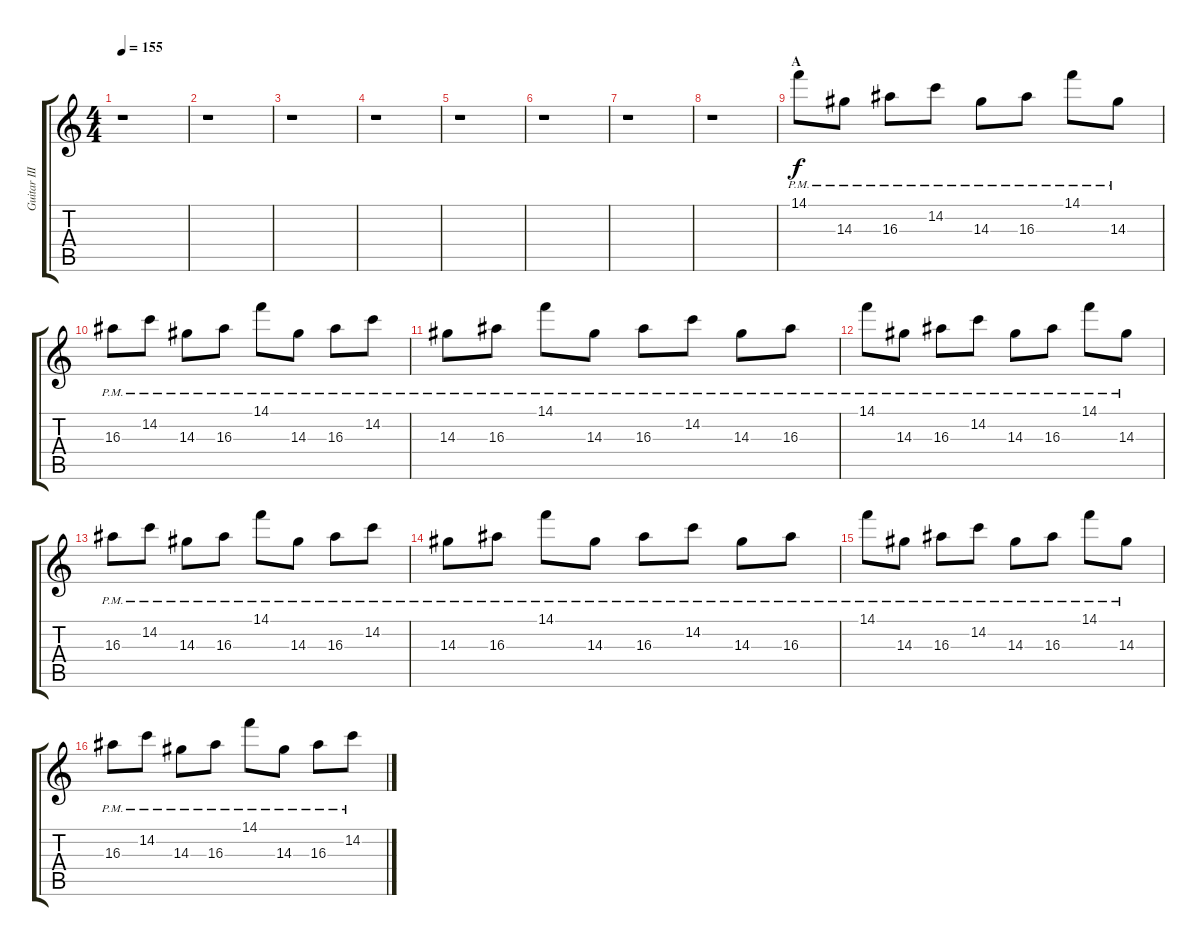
\track ("Guitar III" "Guitar III") {instrument distortionguitar}
\staff {score tabs}
\tuning (Eb4 Bb3 Gb3 Db3 Ab2 Eb2) {hide}
\ts (4 4)
\tempo 155
\clef g2
\ks c
r.1{dy f} |
r.1 |
r.1 |
r.1 |
r.1 |
r.1 |
r.1 |
r.1 |
\section ("" "A")
14.1{pm}.8 14.3{pm}.8 16.3{pm}.8 14.2{pm}.8 14.3{pm}.8 16.3{pm}.8 14.1{pm}.8 14.3{pm}.8 |
16.3{pm}.8 14.2{pm}.8 14.3{pm}.8 16.3{pm}.8 14.1{pm}.8 14.3{pm}.8 16.3{pm}.8 14.2{pm}.8 |
14.3{pm}.8 16.3{pm}.8 14.1{pm}.8 14.3{pm}.8 16.3{pm}.8 14.2{pm}.8 14.3{pm}.8 16.3{pm}.8 |
14.1{pm}.8 14.3{pm}.8 16.3{pm}.8 14.2{pm}.8 14.3{pm}.8 16.3{pm}.8 14.1{pm}.8 14.3{pm}.8 |
16.3{pm}.8 14.2{pm}.8 14.3{pm}.8 16.3{pm}.8 14.1{pm}.8 14.3{pm}.8 16.3{pm}.8 14.2{pm}.8 |
14.3{pm}.8 16.3{pm}.8 14.1{pm}.8 14.3{pm}.8 16.3{pm}.8 14.2{pm}.8 14.3{pm}.8 16.3{pm}.8 |
14.1{pm}.8 14.3{pm}.8 16.3{pm}.8 14.2{pm}.8 14.3{pm}.8 16.3{pm}.8 14.1{pm}.8 14.3{pm}.8 |
16.3{pm}.8 14.2{pm}.8 14.3{pm}.8 16.3{pm}.8 14.1{pm}.8 14.3{pm}.8 16.3{pm}.8 14.2{pm}.8
